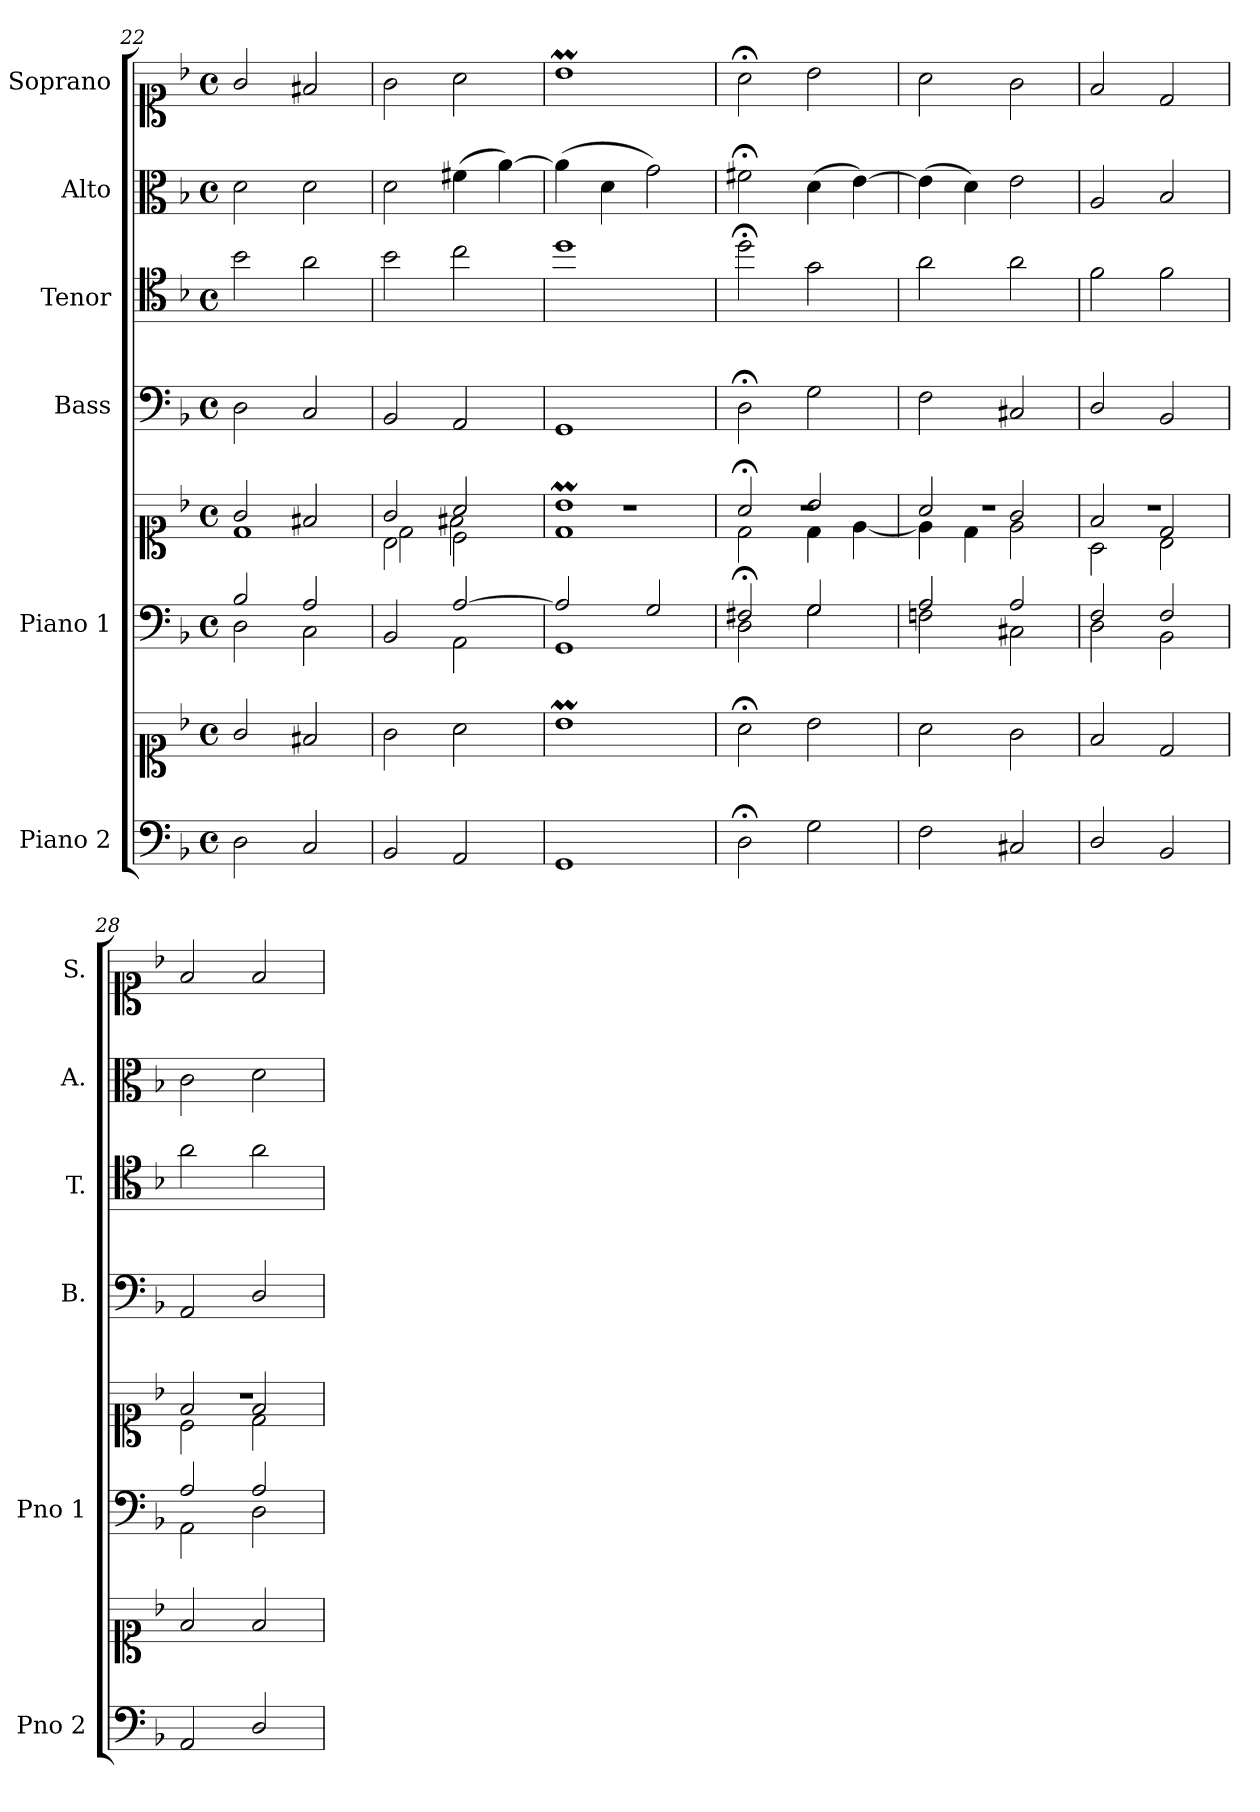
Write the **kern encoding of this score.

**kern	**kern	**kern	**kern	**kern	**kern	**kern	**kern
*part6	*part6	*part5	*part5	*part4	*part3	*part2	*part1
*staff8	*staff7	*staff6	*staff5	*staff4	*staff3	*staff2	*staff1
*I"Piano 2	*	*I"Piano 1	*	*I"Bass	*I"Tenor	*I"Alto	*I"Soprano
*I'Pno 2	*	*I'Pno 1	*	*I'B.	*I'T.	*I'A.	*I'S.
*clefF4	*clefC1	*clefF4	*clefC1	*clefF4	*clefC4	*clefC3	*clefC1
*	*	*	*	*	*ITrd7c12	*	*
*k[b-]	*k[b-]	*k[b-]	*k[b-]	*k[b-]	*k[b-]	*k[b-]	*k[b-]
*F:	*F:	*F:	*F:	*F:	*F:	*F:	*F:
*M4/4	*M4/4	*M4/4	*M4/4	*M4/4	*M4/4	*M4/4	*M4/4
*met(c)	*met(c)	*met(c)	*met(c)	*met(c)	*met(c)	*met(c)	*met(c)
=22	=22	=22	=22	=22	=22	=22	=22
*	*	*^	*^	*	*	*	*
2D\	2g/	2B-/	2D\	2g/	1d\	2D\	2B-\	2d\	2g/
2C/	2f#X/	2A/	2C\	2f#X/	.	2C/	2A\	2d\	2f#X/
=23	=23	=23	=23	=23	=23	=23	=23	=23	=23
*	*	*	*	*^	*^	*	*	*	*
2BB-/	2g\	2ryy	2BB-/	2g/	2B-\	2d\	2ryy	2BB-/	2B-\	2d\	2g\
2AA/	2a\	[>2A/	2AA\	2a/	2ryy	2c\	2f#X\	2AA/	2c\	(4f#X\	2a\
.	.	.	.	.	.	.	.	.	.	[4a\)	.
*	*	*	*	*	*	*v	*v	*	*	*	*
=24	=24	=24	=24	=24	=24	=24	=24	=24	=24	=24
1GG/	1b-M\	2A/]	1GG\	1b-M/	1d\	1r	1GG/	1d\	(4a\]	1b-M\
.	.	.	.	.	.	.	.	.	4d\	.
.	.	2G/	.	.	.	.	.	.	2g\)	.
=25	=25	=25	=25	=25	=25	=25	=25	=25	=25	=25
2D;\	2a;<\	2F#X;/	2D\	2a;</	2d\	1r	2D;<\	2d;<\	2f#X;<\	2a;<\
2G\	2b-\	2G/	2G\	2b-/	4d\	.	2G\	2G\	(4d\	2b-\
.	.	.	.	.	[<4e\	.	.	.	[4e\)	.
!!LO:PB:g=z
=26	=26	=26	=26	=26	=26	=26	=26	=26	=26	=26
2F\	2a\	2A/	2Fn\	2a/	4e\]	1r	2F\	2A\	(4e\]	2a\
.	.	.	.	.	4d\	.	.	.	4d\)	.
2C#X/	2g\	2A/	2C#X\	2g/	2e\	.	2C#X/	2A\	2e\	2g\
=27	=27	=27	=27	=27	=27	=27	=27	=27	=27	=27
2D/	2f/	2F/	2D\	2f/	2A\	1r	2D/	2F\	2A/	2f/
2BB-/	2d/	2F/	2BB-\	2d/	2B-\	.	2BB-/	2F\	2B-/	2d/
=28	=28	=28	=28	=28	=28	=28	=28	=28	=28	=28
2AA/	2f/	2A/	2AA\	2f/	2c\	1r	2AA/	2A\	2c\	2f/
2D/	2f/	2A/	2D\	2f/	2d\	.	2D/	2A\	2d\	2f/
*	*	*v	*v	*	*	*	*	*	*	*
*	*	*	*v	*v	*v	*	*	*	*
=	=	=	=	=	=	=	=
*-	*-	*-	*-	*-	*-	*-	*-
